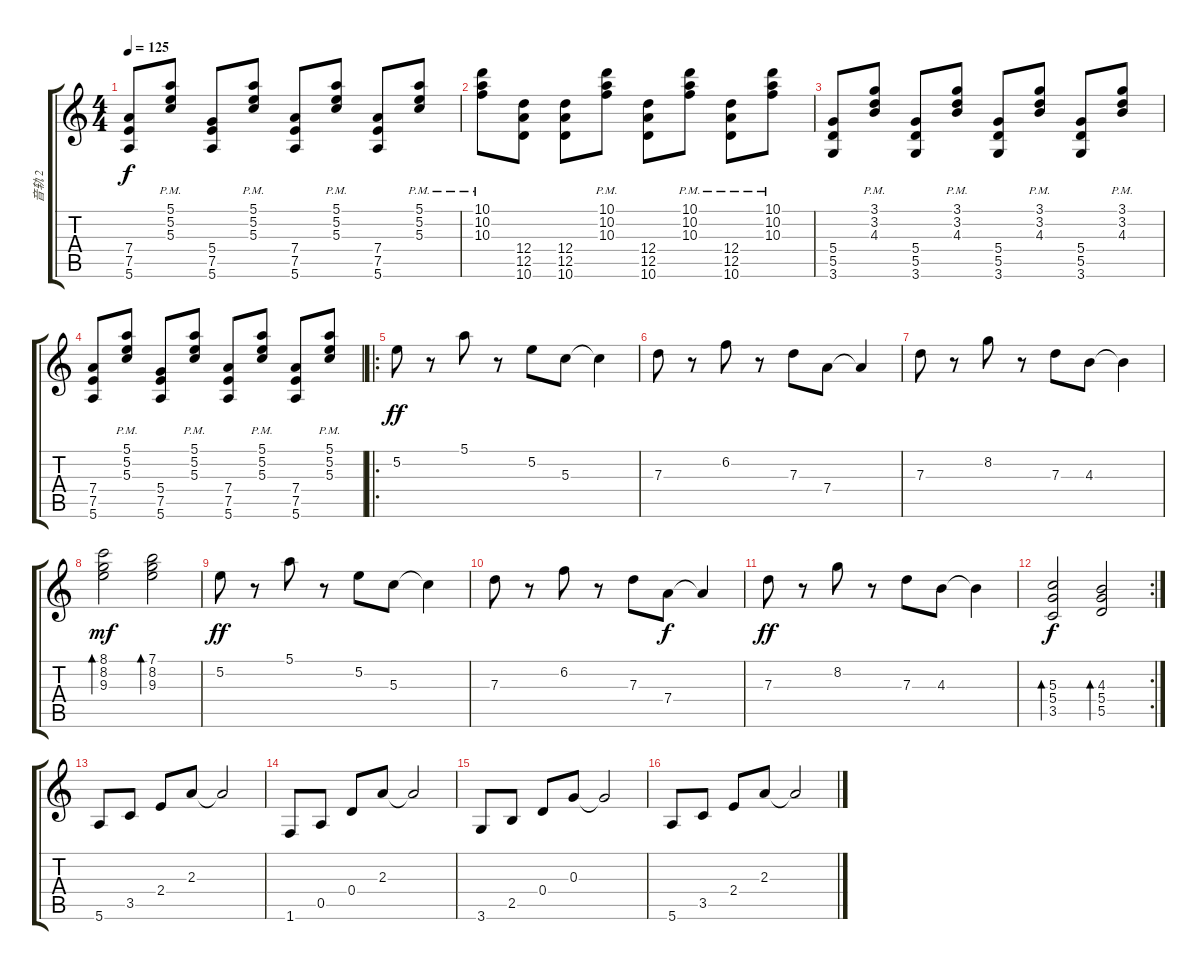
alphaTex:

\track ("音轨 2" "音轨 2") {solo instrument electricguitarclean}
\staff {score tabs}
\tuning (E4 B3 G3 D3 A2 E2) {hide}
\ts (4 4)
\tempo 125
\clef g2
\ks c
(7.4 7.5 5.6).8{dy f} (5.1{pm} 5.2{pm} 5.3{pm}).8 (5.4 7.5 5.6).8 (5.1{pm} 5.2{pm} 5.3{pm}).8 (7.4 7.5 5.6).8 (5.1{pm} 5.2{pm} 5.3{pm}).8 (7.4 7.5 5.6).8 (5.1{pm} 5.2{pm} 5.3{pm}).8 |
(10.1{pm} 10.2{pm} 10.3{pm}).8 (12.4 12.5 10.6).8 (12.4 12.5 10.6).8 (10.1{pm} 10.2{pm} 10.3{pm}).8 (12.4 12.5 10.6).8 (10.1{pm} 10.2{pm} 10.3{pm}).8 (12.4{pm} 12.5{pm} 10.6{pm}).8 (10.1{pm} 10.2{pm} 10.3{pm}).8 |
(5.4 5.5 3.6).8 (3.1{pm} 3.2{pm} 4.3{pm}).8 (5.4 5.5 3.6).8 (3.1{pm} 3.2{pm} 4.3{pm}).8 (5.4 5.5 3.6).8 (3.1{pm} 3.2{pm} 4.3{pm}).8 (5.4 5.5 3.6).8 (3.1{pm} 3.2{pm} 4.3{pm}).8 |
(7.4 7.5 5.6).8 (5.1{pm} 5.2{pm} 5.3{pm}).8 (5.4 7.5 5.6).8 (5.1{pm} 5.2{pm} 5.3{pm}).8 (7.4 7.5 5.6).8 (5.1{pm} 5.2{pm} 5.3{pm}).8 (7.4 7.5 5.6).8 (5.1{pm} 5.2{pm} 5.3{pm}).8 |
\ro
5.2.8{dy ff} r.8 5.1.8 r.8 5.2.8 5.3.8 5.3{t}.4 |
7.3.8 r.8 6.2.8 r.8 7.3.8 7.4.8 7.4{t}.4 |
7.3.8 r.8 8.2.8 r.8 7.3.8 4.3.8 4.3{t}.4 |
(8.1 8.2 9.3).2{bd 480 dy mf} (7.1 8.2 9.3).2{bd 480} |
5.2.8{dy ff} r.8 5.1.8 r.8 5.2.8 5.3.8 5.3{t}.4 |
7.3.8 r.8 6.2.8 r.8 7.3.8 7.4.8{dy f} 7.4{t}.4 |
7.3.8{dy ff} r.8 8.2.8 r.8 7.3.8 4.3.8 4.3{t}.4 |
\rc 2
(5.3 5.4 3.5).2{bd 480 dy f} (4.3 5.4 5.5).2{bd 480} |
5.6.8 3.5.8 2.4.8 2.3.8 2.3{t}.2 |
1.6.8 0.5.8 0.4.8 2.3.8 2.3{t}.2 |
3.6.8 2.5.8 0.4.8 0.3.8 0.3{t}.2 |
5.6.8 3.5.8 2.4.8 2.3.8 2.3{t}.2
